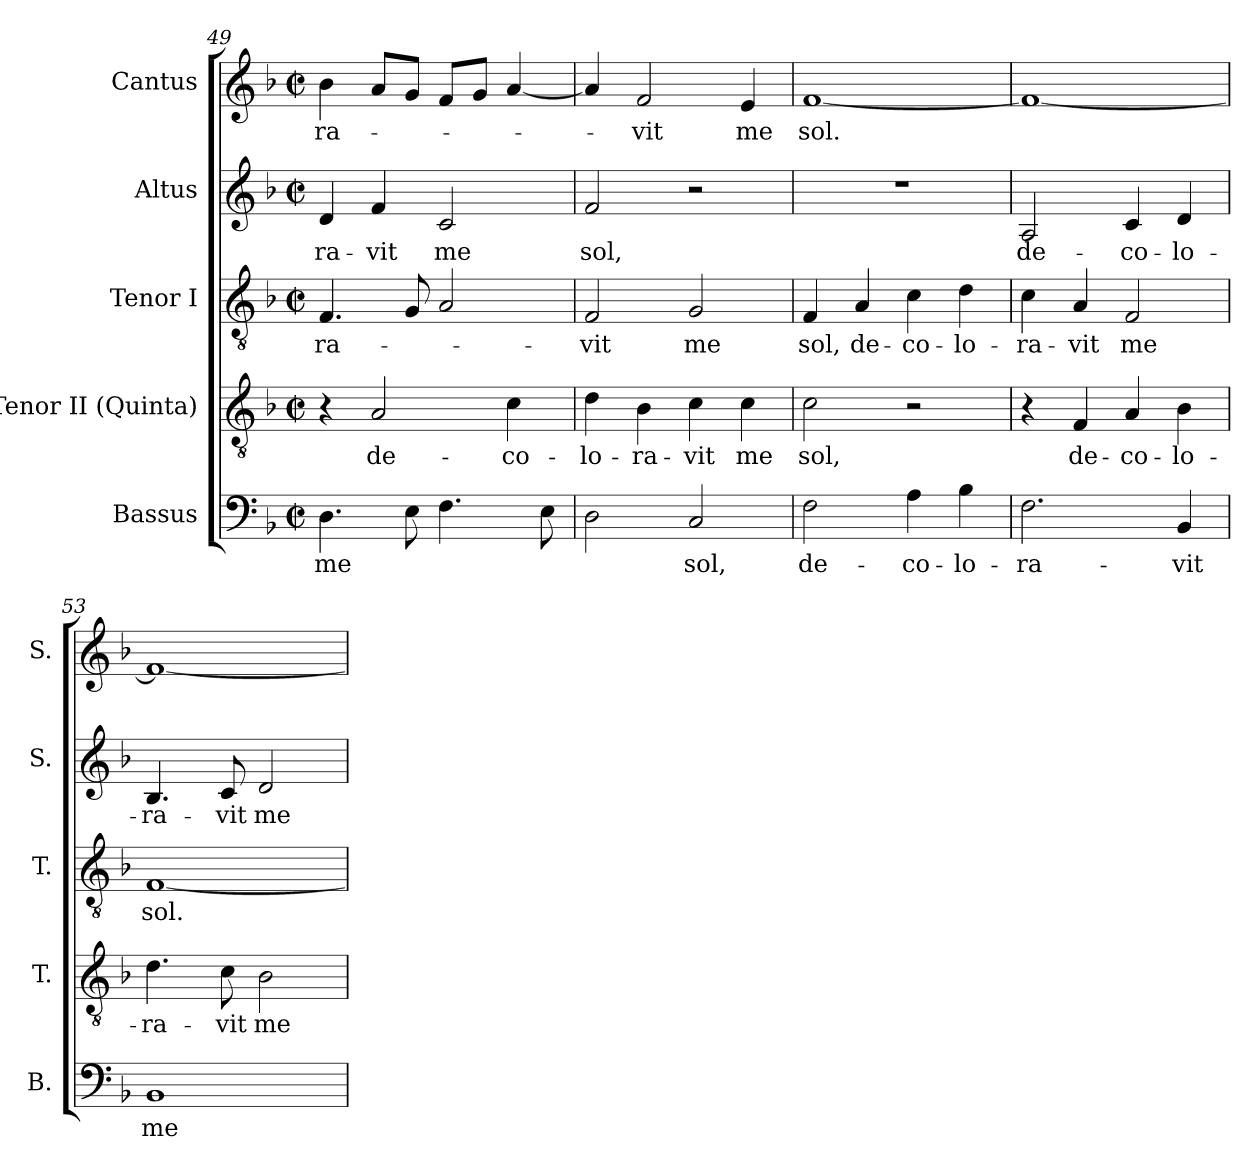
**kern	**text	**kern	**text	**kern	**text	**kern	**text	**kern	**text
*part5	*part5	*part4	*part4	*part3	*part3	*part2	*part2	*part1	*part1
*staff5	*staff5	*staff4	*staff4	*staff3	*staff3	*staff2	*staff2	*staff1	*staff1
*I"Bassus	*	*I"Tenor II (Quinta)	*	*I"Tenor I	*	*I"Altus	*	*I"Cantus	*
*I'B.	*	*I'T.	*	*I'T.	*	*I'S.	*	*I'S.	*
*clefF4	*	*clefGv2	*	*clefGv2	*	*clefG2	*	*clefG2	*
*	*	*ITrd7c12	*	*ITrd7c12	*	*	*	*	*
*k[b-]	*	*k[b-]	*	*k[b-]	*	*k[b-]	*	*k[b-]	*
*F:	*	*F:	*	*F:	*	*F:	*	*F:	*
*M2/2	*	*M2/2	*	*M2/2	*	*M2/2	*	*M2/2	*
*met(c|)	*	*met(c|)	*	*met(c|)	*	*met(c|)	*	*met(c|)	*
=49	=49	=49	=49	=49	=49	=49	=49	=49	=49
!	!LO:LY:b:color=#000000	!	!	!	!	!	!	!	!
!	!	!	!	!	!LO:LY:b:color=#000000	!	!	!	!
!	!	!	!	!	!	!	!LO:LY:b:color=#000000	!	!
!	!	!	!	!	!	!	!	!	!LO:LY:b:color=#000000
4.Di\	me	4r	.	4.FFi/	-ra-	4di/	-ra-	4b-i\	-ra-
!	!	!	!LO:LY:b:color=#000000	!	!	!	!	!	!
!	!	!	!	!	!	!	!LO:LY:b:color=#000000	!	!
.	.	2AAi/	de-	.	.	4fi/	-vit	8ai/L	.
8Ei\	.	.	.	8GGi/	.	.	.	8gi/J	.
!	!	!	!	!	!	!	!LO:LY:b:color=#000000	!	!
4.Fi\	.	.	.	2AAi/	.	2ci/	me	8fi/L	.
.	.	.	.	.	.	.	.	8gi/J	.
!	!	!	!LO:LY:b:color=#000000	!	!	!	!	!	!
.	.	4Ci\	-co-	.	.	.	.	[<4ai/	.
8Ei\	.	.	.	.	.	.	.	.	.
=50	=50	=50	=50	=50	=50	=50	=50	=50	=50
!	!	!	!LO:LY:b:color=#000000	!	!	!	!	!	!
!	!	!	!	!	!LO:LY:b:color=#000000	!	!	!	!
!	!	!	!	!	!	!	!LO:LY:b:color=#000000	!	!
2Di\	.	4Di\	-lo-	2FFi/	-vit	2fi/	sol,	4ai/]	.
!	!	!	!LO:LY:b:color=#000000	!	!	!	!	!	!
!	!	!	!	!	!	!	!	!	!LO:LY:b:color=#000000
.	.	4BB-i\	-ra-	.	.	.	.	2fi/	-vit
!	!LO:LY:b:color=#000000	!	!	!	!	!	!	!	!
!	!	!	!LO:LY:b:color=#000000	!	!	!	!	!	!
!	!	!	!	!	!LO:LY:b:color=#000000	!	!	!	!
2Ci/	sol,	4Ci\	-vit	2GGi/	me	2r	.	.	.
!	!	!	!LO:LY:b:color=#000000	!	!	!	!	!	!
!	!	!	!	!	!	!	!	!	!LO:LY:b:color=#000000
.	.	4Ci\	me	.	.	.	.	4ei/	me
!!LO:PB:g=z
=51	=51	=51	=51	=51	=51	=51	=51	=51	=51
!	!LO:LY:b:color=#000000	!	!	!	!	!	!	!	!
!	!	!	!LO:LY:b:color=#000000	!	!	!	!	!	!
!	!	!	!	!	!LO:LY:b:color=#000000	!	!	!	!
!	!	!	!	!	!	!	!	!	!LO:LY:b:color=#000000
2Fi\	de-	2Ci\	sol,	4FFi/	sol,	1r	.	[<1fi	sol.
!	!	!	!	!	!LO:LY:b:color=#000000	!	!	!	!
.	.	.	.	4AAi/	de-	.	.	.	.
!	!LO:LY:b:color=#000000	!	!	!	!	!	!	!	!
!	!	!	!	!	!LO:LY:b:color=#000000	!	!	!	!
4Ai\	-co-	2r	.	4Ci\	-co-	.	.	.	.
!	!LO:LY:b:color=#000000	!	!	!	!	!	!	!	!
!	!	!	!	!	!LO:LY:b:color=#000000	!	!	!	!
4B-i\	-lo-	.	.	4Di\	-lo-	.	.	.	.
=52	=52	=52	=52	=52	=52	=52	=52	=52	=52
!	!LO:LY:b:color=#000000	!	!	!	!	!	!	!	!
!	!	!	!	!	!LO:LY:b:color=#000000	!	!	!	!
!	!	!	!	!	!	!	!LO:LY:b:color=#000000	!	!
2.Fi\	-ra-	4r	.	4Ci\	-ra-	2Ai/	de-	1fi_<	.
!	!	!	!LO:LY:b:color=#000000	!	!	!	!	!	!
!	!	!	!	!	!LO:LY:b:color=#000000	!	!	!	!
.	.	4FFi/	de-	4AAi/	-vit	.	.	.	.
!	!	!	!LO:LY:b:color=#000000	!	!	!	!	!	!
!	!	!	!	!	!LO:LY:b:color=#000000	!	!	!	!
!	!	!	!	!	!	!	!LO:LY:b:color=#000000	!	!
.	.	4AAi/	-co-	2FFi/	me	4ci/	-co-	.	.
!	!LO:LY:b:color=#000000	!	!	!	!	!	!	!	!
!	!	!	!LO:LY:b:color=#000000	!	!	!	!	!	!
!	!	!	!	!	!	!	!LO:LY:b:color=#000000	!	!
4BB-i/	-vit	4BB-i\	-lo-	.	.	4di/	-lo-	.	.
=53	=53	=53	=53	=53	=53	=53	=53	=53	=53
!	!LO:LY:b:color=#000000	!	!	!	!	!	!	!	!
!	!	!	!LO:LY:b:color=#000000	!	!	!	!	!	!
!	!	!	!	!	!LO:LY:b:color=#000000	!	!	!	!
!	!	!	!	!	!	!	!LO:LY:b:color=#000000	!	!
1BB-i	me	4.Di\	-ra-	[<1FFi	sol.	4.B-i/	-ra-	1fi_<	.
!	!	!	!LO:LY:b:color=#000000	!	!	!	!	!	!
!	!	!	!	!	!	!	!LO:LY:b:color=#000000	!	!
.	.	8Ci\	-vit	.	.	8ci/	-vit	.	.
!	!	!	!LO:LY:b:color=#000000	!	!	!	!	!	!
!	!	!	!	!	!	!	!LO:LY:b:color=#000000	!	!
.	.	2BB-i\	me	.	.	2di/	me	.	.
=	=	=	=	=	=	=	=	=	=
*-	*-	*-	*-	*-	*-	*-	*-	*-	*-
